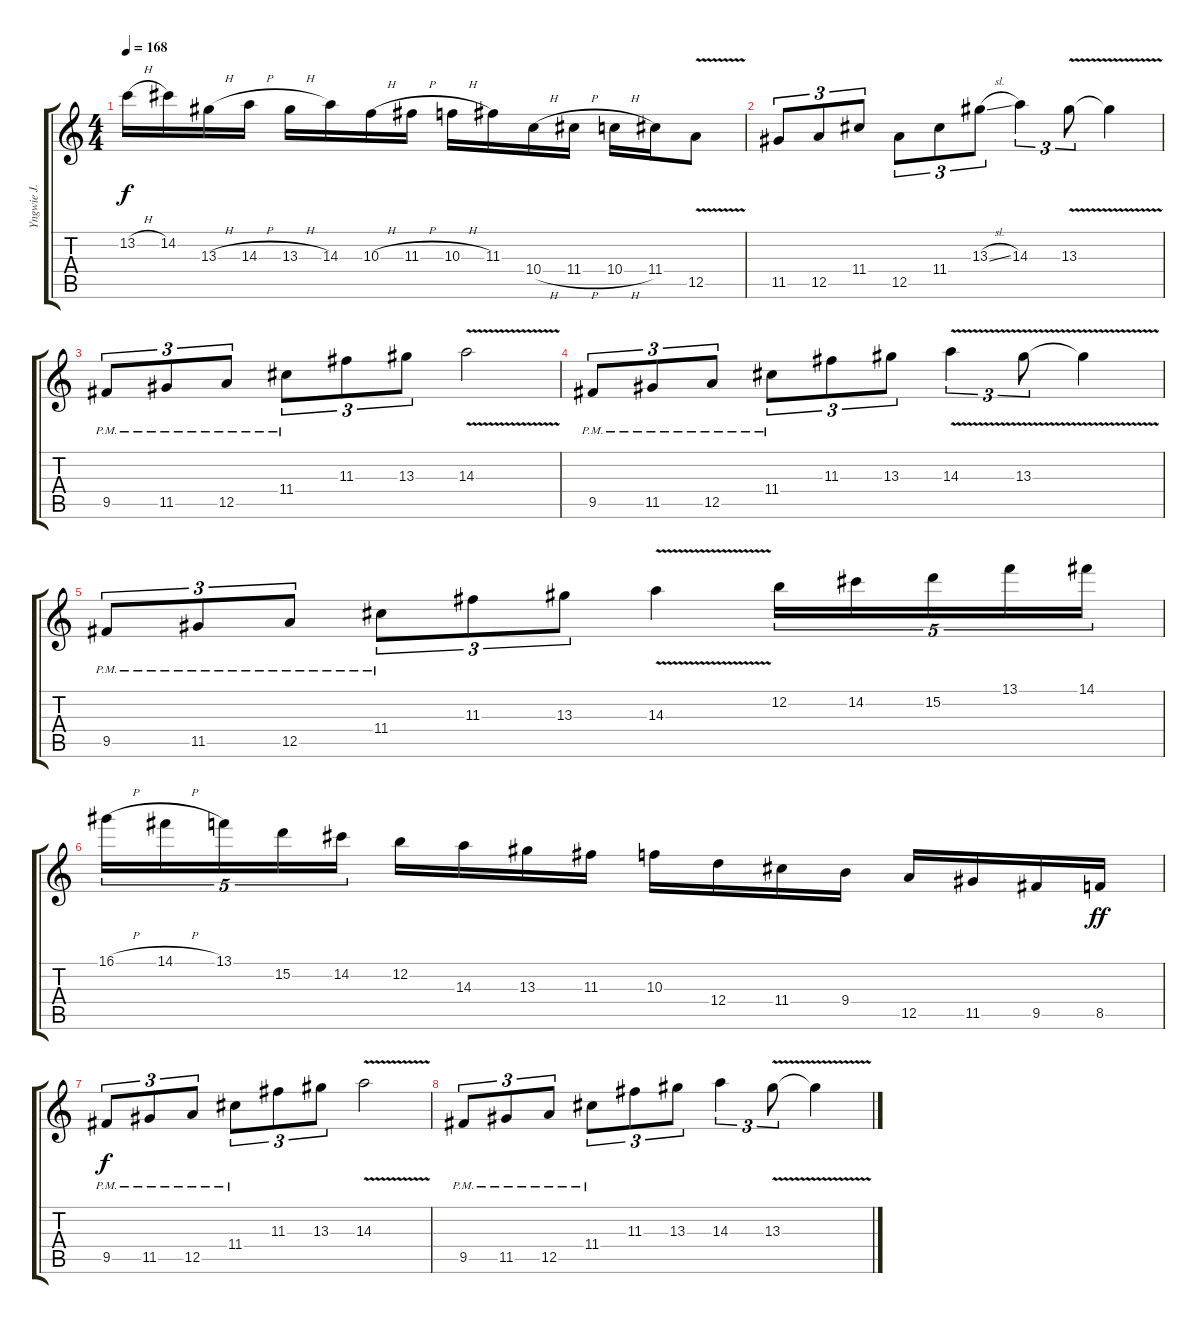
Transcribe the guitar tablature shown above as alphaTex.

\track ("Yngwie J. Malmsteen (Lead Guitar)" "Yngwie J. ") {instrument overdrivenguitar}
\staff {score tabs}
\tuning (E4 B3 G3 D3 A2 E2) {hide}
\ts (4 4)
\tempo 168
\clef g2
\ks c
13.2{h}.16{dy f} 14.2.16 13.3{h}.16 14.3{h}.16 13.3{h}.16 14.3.16 10.3{h}.16 11.3{h}.16 10.3{h}.16 11.3.16 10.4{h}.16 11.4{h}.16 10.4{h}.16 11.4.16 12.5{v}.8 |
11.5.8{tu (3 2)} 12.5.8{tu (3 2)} 11.4.8{tu (3 2)} 12.5.8{tu (3 2)} 11.4.8{tu (3 2)} 13.3{sl}.8{tu (3 2)} 14.3.4{tu (3 2)} 13.3{v}.8{tu (3 2)} 13.3{t}.4 |
9.5{pm}.8{tu (3 2) instrument overdrivenguitar} 11.5{pm}.8{tu (3 2)} 12.5{pm}.8{tu (3 2)} 11.4{pm}.8{tu (3 2)} 11.3.8{tu (3 2)} 13.3.8{tu (3 2)} 14.3{v}.2 |
9.5{pm}.8{tu (3 2)} 11.5{pm}.8{tu (3 2)} 12.5{pm}.8{tu (3 2)} 11.4{pm}.8{tu (3 2)} 11.3.8{tu (3 2)} 13.3.8{tu (3 2)} 14.3{v}.4{tu (3 2)} 13.3{v}.8{tu (3 2)} 13.3{t}.4 |
9.5{pm}.8{tu (3 2)} 11.5{pm}.8{tu (3 2)} 12.5{pm}.8{tu (3 2)} 11.4{pm}.8{tu (3 2)} 11.3.8{tu (3 2)} 13.3.8{tu (3 2)} 14.3{v}.4 12.2.16{tu (5 4)} 14.2.16{tu (5 4)} 15.2.16{tu (5 4)} 13.1.16{tu (5 4)} 14.1.16{tu (5 4)} |
16.1{h}.16{tu (5 4)} 14.1{h}.16{tu (5 4)} 13.1.16{tu (5 4)} 15.2.16{tu (5 4)} 14.2.16{tu (5 4)} 12.2.16 14.3.16 13.3.16 11.3.16 10.3.16 12.4.16 11.4.16 9.4.16 12.5.16 11.5.16 9.5.16 8.5.16{dy ff} |
9.5{pm}.8{tu (3 2) dy f} 11.5{pm}.8{tu (3 2)} 12.5{pm}.8{tu (3 2)} 11.4{pm}.8{tu (3 2)} 11.3.8{tu (3 2)} 13.3.8{tu (3 2)} 14.3{v}.2 |
9.5{pm}.8{tu (3 2)} 11.5{pm}.8{tu (3 2)} 12.5{pm}.8{tu (3 2)} 11.4{pm}.8{tu (3 2)} 11.3.8{tu (3 2)} 13.3.8{tu (3 2)} 14.3.4{tu (3 2)} 13.3{v}.8{tu (3 2)} 13.3{t}.4
